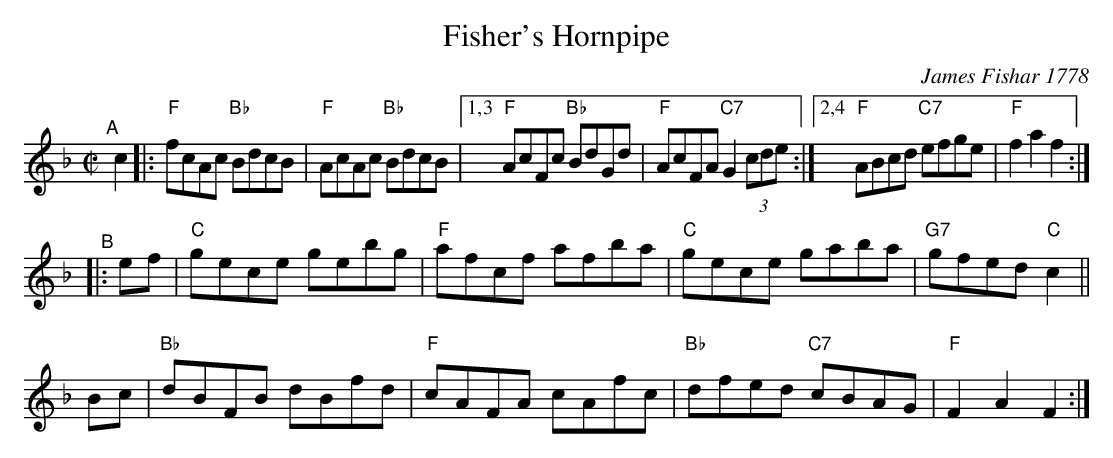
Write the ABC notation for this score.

X:1
T: Fisher's Hornpipe
O: James Fishar 1778
M: C|
L: 1/8
K: F
"^A"[|] c2 \
|: "F"fcAc "Bb"BdcB | "F"AcAc "Bb"BdcB |[1,3 "F"AcFc "Bb"BdGd | "F"AcFA "C7"G2(3cde \
                                      :|[2,4 "F"ABcd "C7"efge | "F"f2a2 f2 :|
"^B"|:\
ef |  "C"gece gebg | "F"afcf afba | "C"gece     gaba |"G7"gfed "C"c2 ||
Bc | "Bb"dBFB dBfd | "F"cAFA cAfc |"Bb"dfed "C7"cBAG | "F"F2A2    F2 :|
